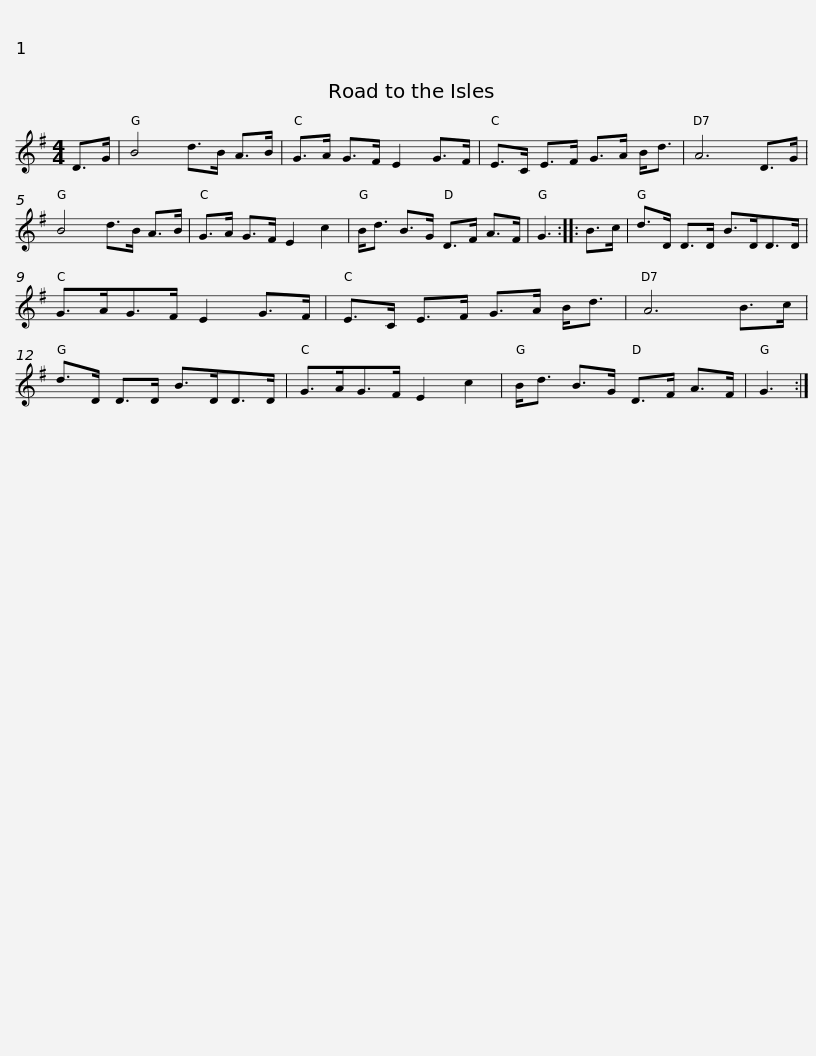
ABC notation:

X:1
L:1/8
M:4/4
I:linebreak $
K:G
V:1 treble
V:1
 D>G | B4 d>B A>B | G>A G>F E2 G>F | E>C E>F G>A B<d | A6 D>G | %5
 B4 d>B A>B | G>A G>F E2 c2 |$ B<d B>G D>F A>F | G3 :: B>c | %10
 d>D D>D B>DD>D | G>AG>F E2 G>F | E>C E>F G>A B<d |$ A6 B>c | d>D D>D B>DD>D | %15
 G>AG>F E2 c2 | B<d B>G D>F A>F | G3 :| %18
